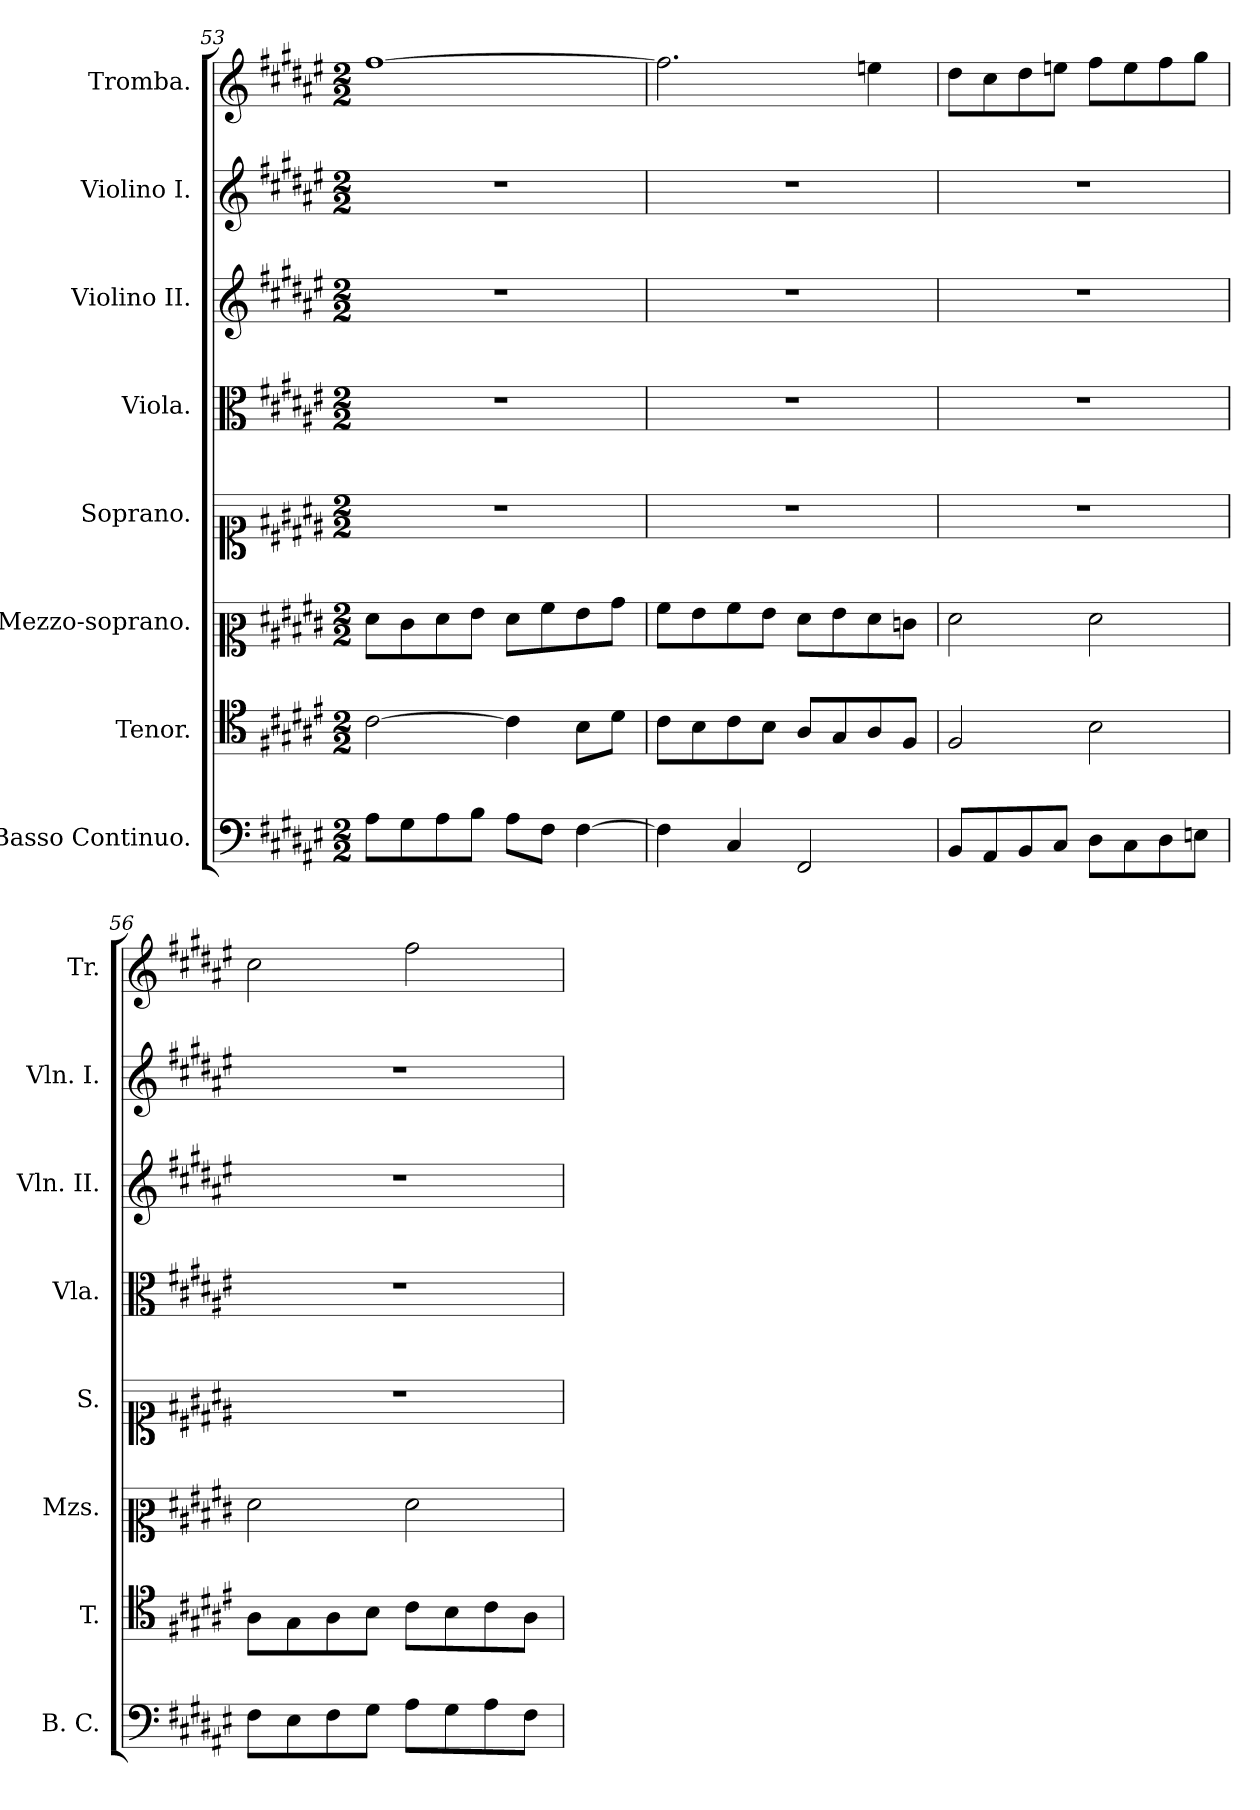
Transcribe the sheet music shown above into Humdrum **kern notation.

**kern	**kern	**kern	**kern	**kern	**kern	**kern	**kern
*part8	*part7	*part6	*part5	*part4	*part3	*part2	*part1
*staff8	*staff7	*staff6	*staff5	*staff4	*staff3	*staff2	*staff1
*I"Basso Continuo.	*I"Tenor.	*I"Mezzo-soprano.	*I"Soprano.	*I"Viola.	*I"Violino II.	*I"Violino I.	*I"Tromba.
*I'B. C.	*I'T.	*I'Mzs.	*I'S.	*I'Vla.	*I'Vln. II.	*I'Vln. I.	*I'Tr.
*clefF4	*clefC4	*clefC2	*clefC1	*clefC3	*clefG2	*clefG2	*clefG2
*k[f#c#g#d#a#e#]	*k[f#c#g#d#a#e#]	*k[f#c#g#d#a#e#]	*k[f#c#g#d#a#e#]	*k[f#c#g#d#a#e#]	*k[f#c#g#d#a#e#]	*k[f#c#g#d#a#e#]	*k[f#c#g#d#a#e#]
*M2/2	*M2/2	*M2/2	*M2/2	*M2/2	*M2/2	*M2/2	*M2/2
=53	=53	=53	=53	=53	=53	=53	=53
8A#\L	[2c#\	8f#\L	1r	1r	1r	1r	[1ff#
8G#\	.	8e#\	.	.	.	.	.
8A#\	.	8f#\	.	.	.	.	.
8B\J	.	8g#\J	.	.	.	.	.
8A#\L	4c#\]	8f#\L	.	.	.	.	.
8F#\J	.	8a#\	.	.	.	.	.
[4F#\	8B\L	8g#\	.	.	.	.	.
.	8d#\J	8b\J	.	.	.	.	.
=54	=54	=54	=54	=54	=54	=54	=54
4F#\]	8c#\L	8a#\L	1r	1r	1r	1r	2.ff#\]
.	8B\	8g#\	.	.	.	.	.
4C#/	8c#\	8a#\	.	.	.	.	.
.	8B\J	8g#\J	.	.	.	.	.
2FF#/	8A#/L	8f#\L	.	.	.	.	.
.	8G#/	8g#\	.	.	.	.	.
.	8A#/	8f#\	.	.	.	.	4een\
.	8F#/J	8en\J	.	.	.	.	.
=55	=55	=55	=55	=55	=55	=55	=55
8BB/L	2F#/	2f#\	1r	1r	1r	1r	8dd#\L
8AA#/	.	.	.	.	.	.	8cc#\
8BB/	.	.	.	.	.	.	8dd#\
8C#/J	.	.	.	.	.	.	8een\J
8D#\L	2B\	2f#\	.	.	.	.	8ff#\L
8C#\	.	.	.	.	.	.	8ee\
8D#\	.	.	.	.	.	.	8ff#\
8En\J	.	.	.	.	.	.	8gg#\J
=56	=56	=56	=56	=56	=56	=56	=56
8F#\L	8A#\L	2f#\	1r	1r	1r	1r	2cc#\
8E#\	8G#\	.	.	.	.	.	.
8F#\	8A#\	.	.	.	.	.	.
8G#\J	8B\J	.	.	.	.	.	.
8A#\L	8c#\L	2f#\	.	.	.	.	2ff#\
8G#\	8B\	.	.	.	.	.	.
8A#\	8c#\	.	.	.	.	.	.
8F#\J	8A#\J	.	.	.	.	.	.
=	=	=	=	=	=	=	=
*-	*-	*-	*-	*-	*-	*-	*-
